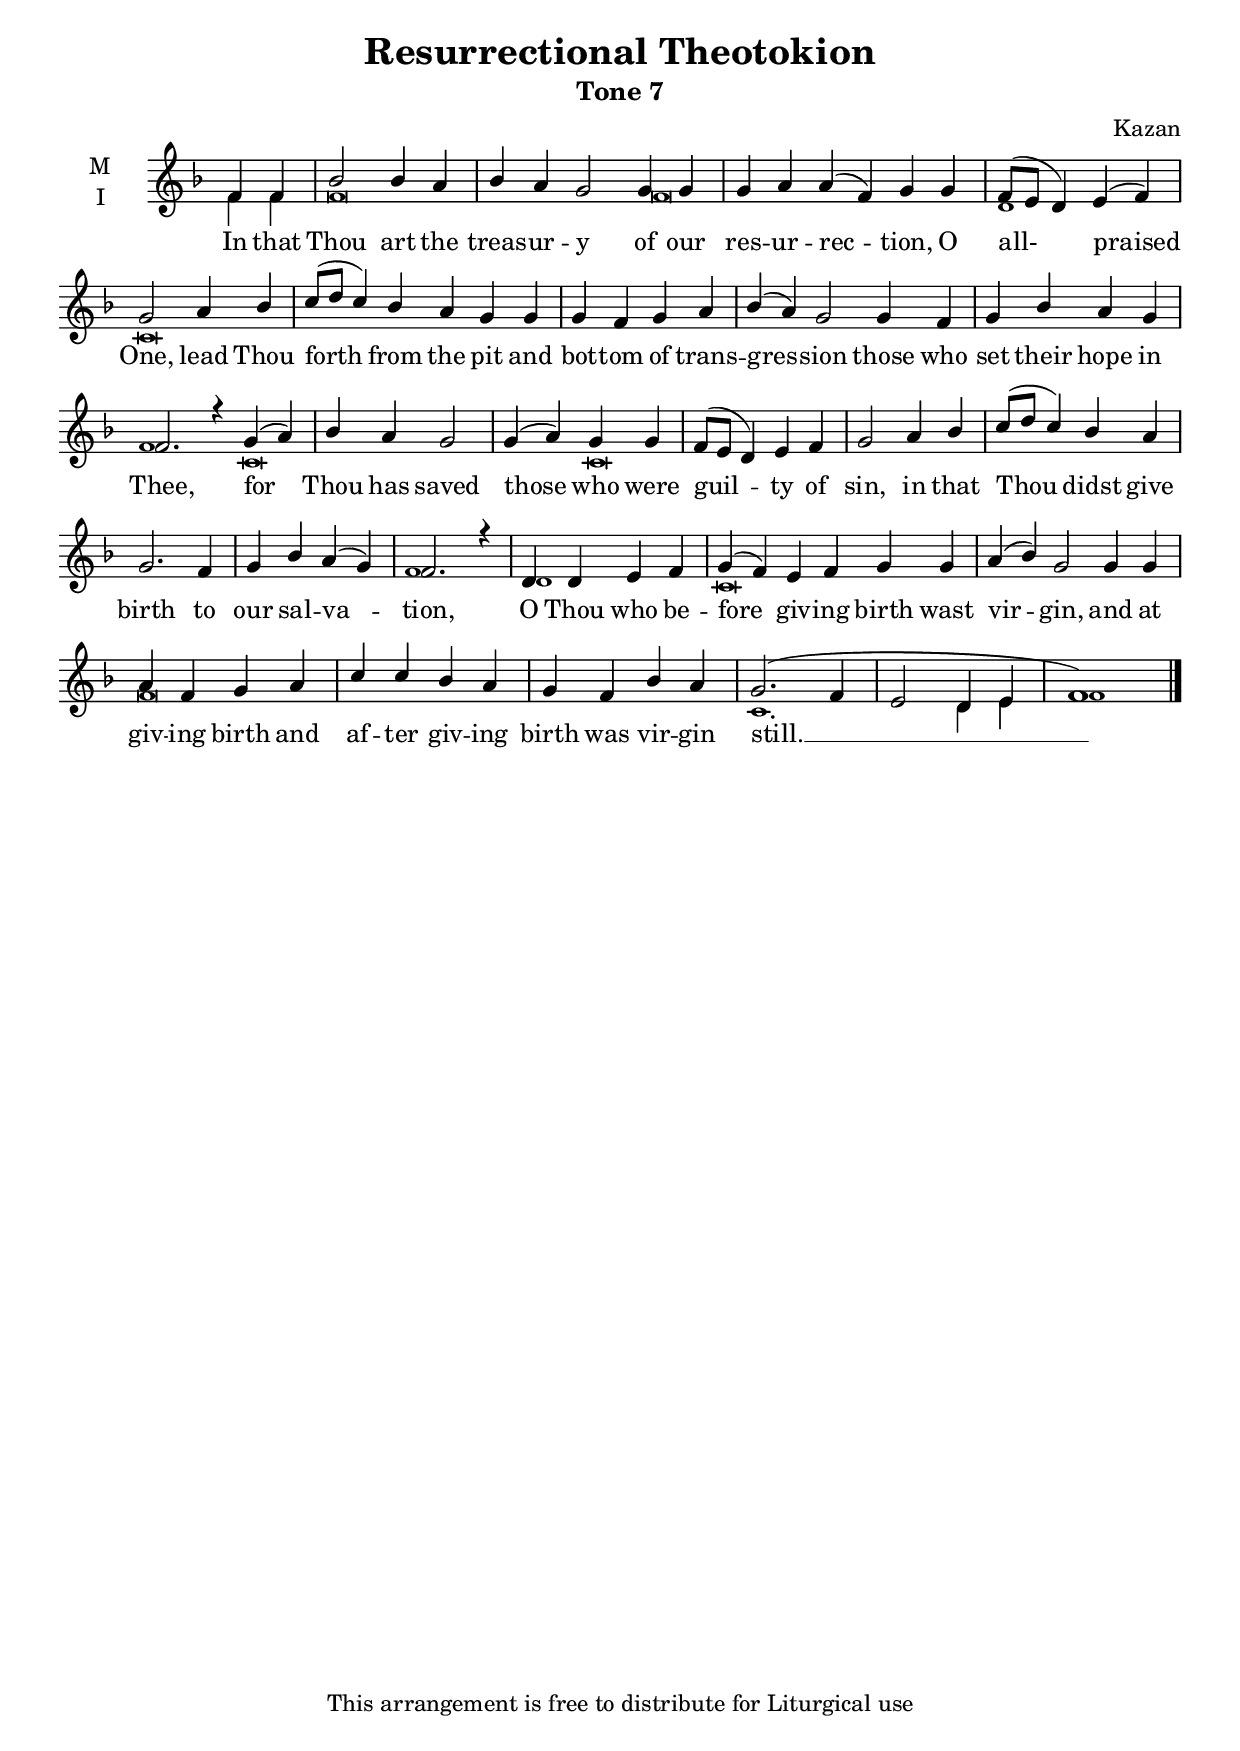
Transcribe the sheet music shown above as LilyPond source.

\version "2.18.2"

\header {
  title = "Resurrectional Theotokion"
  subtitle = "Tone 7"
  subsubtitle = ""
  composer = "Kazan"
  arranger = ""
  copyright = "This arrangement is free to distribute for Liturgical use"
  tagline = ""
}
\version "2.18.2"

fourbm=\set Timing.measureLength = #(ly:make-moment 4/4)
sixbm= \set Timing.measureLength = #(ly:make-moment 6/4)

global = {
  \time 4/4 % Starts with
  \key f \major
}

lyricText = \lyricmode {
  In that Thou art the treas -- ur -- y of our res -- ur -- rec -- tion,
  O all- praised One,
  lead Thou forth from the pit and bot -- tom of trans -- gres -- sion
  those who set their hope in Thee,
  for Thou has saved those who were guil -- ty of sin,
  in that Thou didst give birth to our sal -- va -- tion,
  O Thou who be -- fore giv -- ing birth wast vir -- gin,
  and at giv -- ing birth and af -- ter giv -- ing birth was vir -- gin still. __
}

melody = \relative g' { \global \partial 2
  f4 f | bes2 bes4 a | \sixbm bes a g2 g4 g | g a a( f) g g |
  \fourbm f8( e d4) e4( f) | g2
  a4 bes | \sixbm c8( d c4) bes a g g | \fourbm g f g a | \sixbm bes4( a) g2
  g4 f | \fourbm g bes a g | \sixbm f2. r4
  g4( a) | \fourbm bes a g2 | g4( a) g g | f8( e d4) e f | g2
  a4 bes | c8( d c4) bes a | g2. f4 | g bes a( g) | f2. r4
  d4 d e f | \sixbm g( f) e f g g | a4( bes) g2
  g4 g | \fourbm a f g a | c c bes a | g f bes a | g2.( f4 e2 d4 e f1) \bar"|."
}

ison = \relative c' { \global \tiny
  f4 f f\breve f
  d1 c\breve s\breve
  s\breve f1
  c\breve c
  s\breve s1. f1
  d1 c\breve s2
  s2 f\breve s1 c1. d4 e f1
}

\score {
  \new ChoirStaff <<
    \new Staff \with {
      midiInstrument = "choir aahs"
      instrumentName = \markup \center-column { M I }
    } <<
      \new Voice = "melody" { \voiceOne \melody }
      \new Voice = "ison" { \voiceTwo \ison }
    >>
    \new Lyrics \with {
      \override VerticalAxisGroup #'staff-affinity = #CENTER
    } \lyricsto "melody" \lyricText

  >>
  \layout {
    \context {
      \Staff
      \remove "Time_signature_engraver"
    }
    \context {
      \Score
      \omit BarNumber
    }
  }
  \midi { \tempo 4 = 200
          \context {
            \Voice
            \remove "Dynamic_performer"
    }
  }
}

